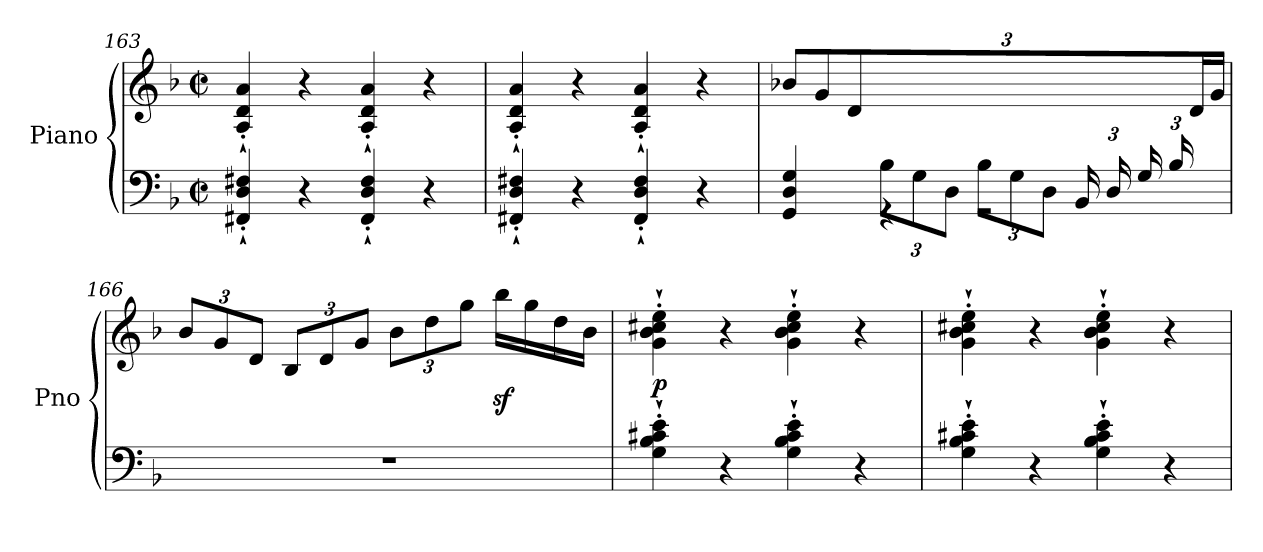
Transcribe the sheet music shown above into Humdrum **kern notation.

**kern	**kern	**dynam
*part1	*part1	*part1
*staff2	*staff1	*staff1/2
*I"Piano	*	*
*I'Pno	*	*
*clefF4	*clefG2	*
*k[b-]	*k[b-]	*
*M4/4	*M4/4	*
*met(c|)	*met(c|)	*
=163	=163	=163
4FF#X/`' 4D/`' 4F#X/`'	4A/`' 4d/`' 4a/`'	.
4r	4r	.
4FF#/`' 4D/`' 4F#/`'	4A/`' 4d/`' 4a/`'	.
4r	4r	.
!!LO:LB:g=z
=164	=164	=164
4FF#X/`' 4D/`' 4F#X/`'	4A/`' 4d/`' 4a/`'	.
4r	4r	.
4FF#/`' 4D/`' 4F#/`'	4A/`' 4d/`' 4a/`'	.
4r	4r	.
=165	=165	=165
*^	*	*
*	*	*Xbrackettup	*
4ryy	4GG/ 4D/ 4G/	12b-X/L	.
.	.	12g/	.
.	.	12d/J	.
*Xbrackettup	*	*	*
12B-\L	4rGG	3%2ryy	.
12G\	.	.	.
12D\J	.	.	.
12B-\L	2rGG	.	.
12G\	.	.	.
12D\J	.	.	.
24BB-/LL	.	.	.
24D/	.	.	.
24G/	.	.	.
24B-/	.	.	.
12ryy	.	24d/	.
.	.	24g/JJ	.
*v	*v	*	*
=166	=166	=166
1r	12b-/L	.
.	12g/	.
.	12d/J	.
.	12B-/L	.
.	12d/	.
.	12g/J	.
.	12b-\L	.
.	12dd\	.
.	12gg\J	.
.	16bb-z<\LL	.
.	16gg\	.
.	16dd\	.
.	16b-\JJ	.
=167	=167	=167
!	!	!LO:DY:b
4G\'` 4B-\'` 4c#X\'` 4e\'`	4g\'` 4b-\'` 4cc#X\'` 4ee\'`	p
4r	4r	.
4G\'` 4B-\'` 4c#\'` 4e\'`	4g\'` 4b-\'` 4cc#\'` 4ee\'`	.
4r	4r	.
!!LO:LB:g=z
=168	=168	=168
4G\'` 4B-\'` 4c#X\'` 4e\'`	4g\'` 4b-\'` 4cc#X\'` 4ee\'`	.
4r	4r	.
4G\'` 4B-\'` 4c#\'` 4e\'`	4g\'` 4b-\'` 4cc#\'` 4ee\'`	.
4r	4r	.
=	=	=
*-	*-	*-
